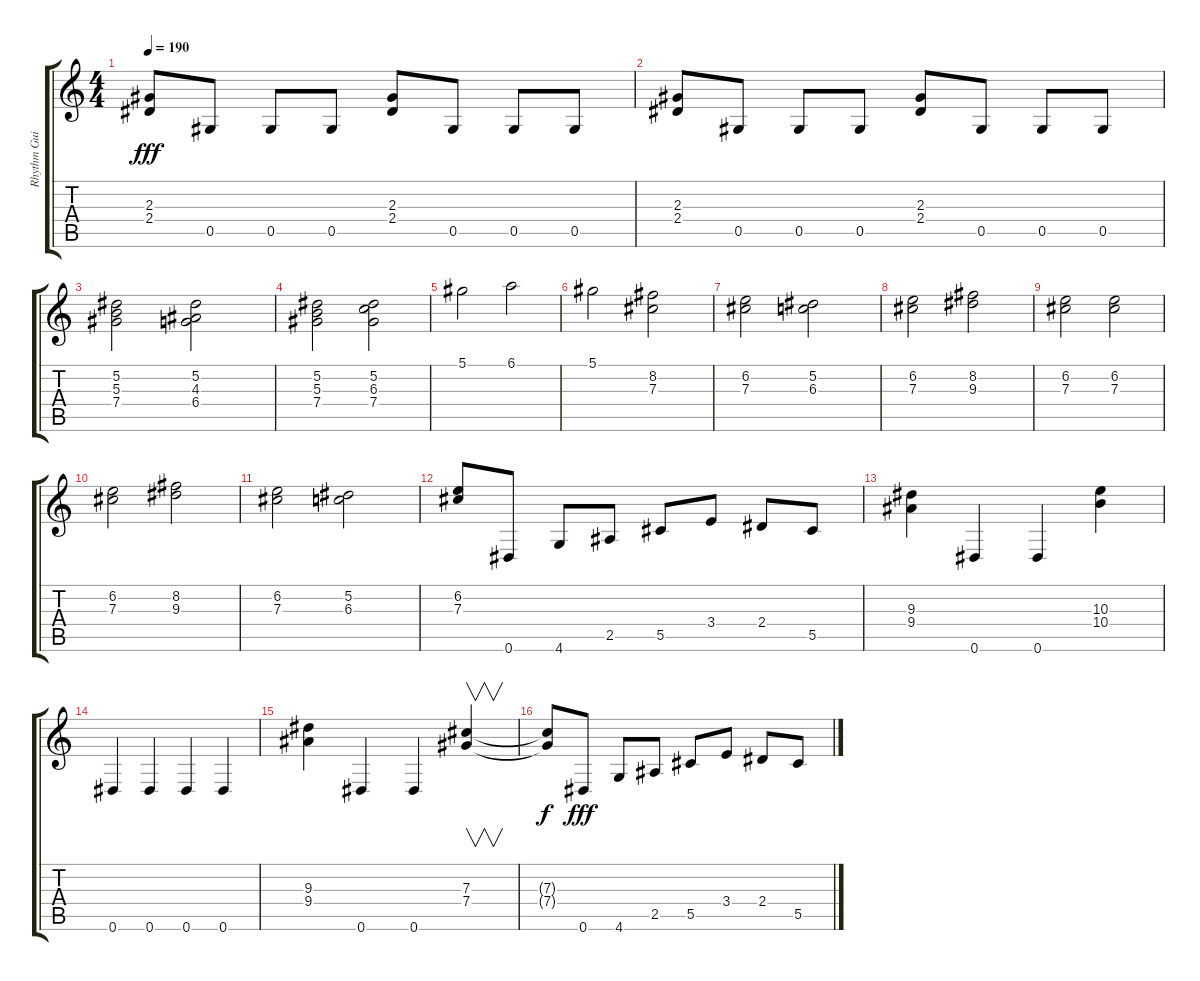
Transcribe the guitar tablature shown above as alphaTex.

\track ("Rhythm Guitar" "Rhythm Gui") {instrument overdrivenguitar}
\staff {score tabs}
\tuning (Eb4 Bb3 Gb3 Db3 Ab2 Eb2) {hide}
\ts (4 4)
\tempo 190
\clef g2
\ks c
(2.3 2.4).8{dy fff} 0.5.8 0.5.8 0.5.8 (2.3 2.4).8 0.5.8 0.5.8 0.5.8 |
(2.3 2.4).8 0.5.8 0.5.8 0.5.8 (2.3 2.4).8 0.5.8 0.5.8 0.5.8 |
(5.2 5.3 7.4).2 (5.2 4.3 6.4).2 |
(5.2 5.3 7.4).2 (5.2 6.3 7.4).2 |
5.1.2 6.1.2 |
5.1.2 (8.2 7.3).2 |
(6.2 7.3).2 (5.2 6.3).2 |
(6.2 7.3).2 (8.2 9.3).2 |
(6.2 7.3).2 (6.2 7.3).2 |
(6.2 7.3).2 (8.2 9.3).2 |
(6.2 7.3).2 (5.2 6.3).2 |
(6.2 7.3).8 0.6.8 4.6.8 2.5.8 5.5.8 3.4.8 2.4.8 5.5.8 |
(9.3 9.4).4 0.6.4 0.6.4 (10.3 10.4).4 |
0.6.4 0.6.4 0.6.4 0.6.4 |
(9.3 9.4).4 0.6.4 0.6.4 (7.3 7.4).4{v} |
(7.3{t} 7.4{t}).8{dy f} 0.6.8{dy fff} 4.6.8 2.5.8 5.5.8 3.4.8 2.4.8 5.5.8
